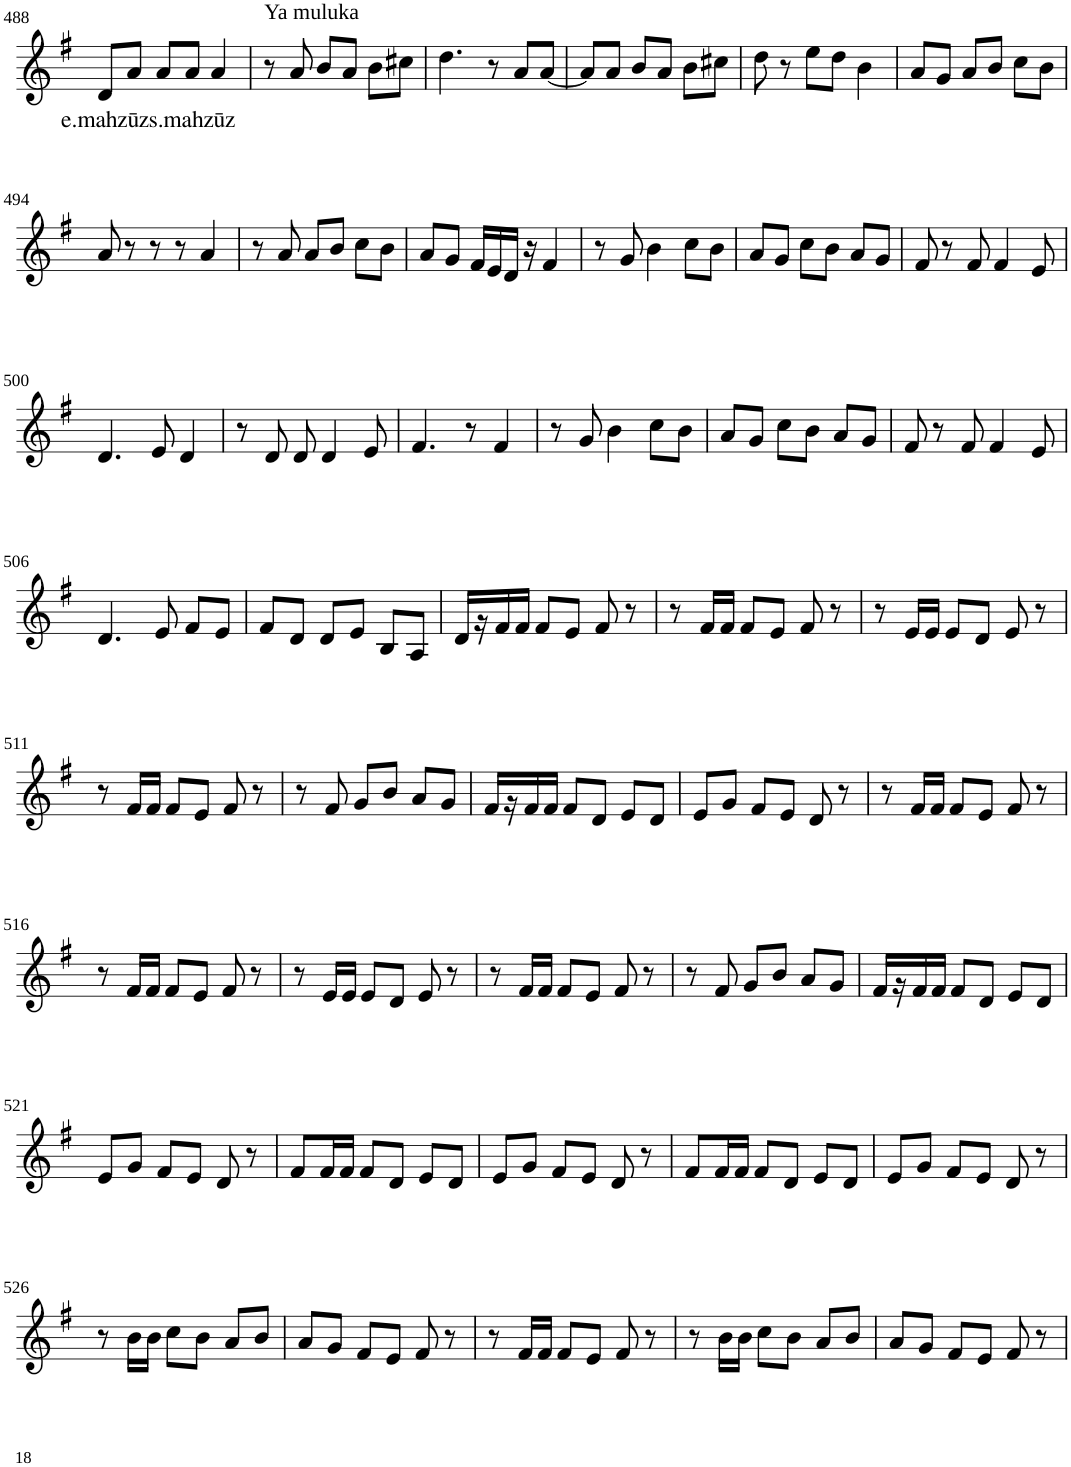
**kern	**text
*part1	*part1
*staff1	*staff1
*I"Violin	*
!!LO:PB:g=z
*clefG2	*
*k[f#]	*
*G:	*
*M3/4	*
=488	=488
!	!LO:LY:b
8d/L	e.mahzūz
8a/J	.
8a/L	.
!	!LO:LY:b
8a/J	s.mahzūz
4a/	.
=489	=489
!LO:TX:a:t=Ya muluka	!
8r	.
8a/	.
8b/L	.
8a/J	.
8b\L	.
8cc#X\J	.
=490	=490
4.dd\	.
8r	.
8a/L	.
[8a/J	.
=491	=491
8a/L]	.
8a/J	.
8b/L	.
8a/J	.
8b\L	.
8cc#X\J	.
=492	=492
8dd\	.
8r	.
8ee\L	.
8dd\J	.
4b\	.
=493	=493
8a/L	.
8g/J	.
8a/L	.
8b/J	.
8cc\L	.
8b\J	.
!!LO:LB:g=z
=494	=494
8a/	.
8r	.
8r	.
8r	.
4a/	.
=495	=495
8r	.
8a/	.
8a/L	.
8b/J	.
8cc\L	.
8b\J	.
=496	=496
8a/L	.
8g/J	.
16f#/LL	.
16e/	.
16d/JJ	.
16r	.
4f#/	.
=497	=497
8r	.
8g/	.
4b\	.
8cc\L	.
8b\J	.
=498	=498
8a/L	.
8g/J	.
8cc\L	.
8b\J	.
8a/L	.
8g/J	.
=499	=499
8f#/	.
8r	.
8f#/	.
4f#/	.
8e/	.
!!LO:LB:g=z
=500	=500
4.d/	.
8e/	.
4d/	.
=501	=501
8r	.
8d/	.
8d/	.
4d/	.
8e/	.
=502	=502
4.f#/	.
8r	.
4f#/	.
=503	=503
8r	.
8g/	.
4b\	.
8cc\L	.
8b\J	.
=504	=504
8a/L	.
8g/J	.
8cc\L	.
8b\J	.
8a/L	.
8g/J	.
=505	=505
8f#/	.
8r	.
8f#/	.
4f#/	.
8e/	.
!!LO:LB:g=z
=506	=506
4.d/	.
8e/	.
8f#/L	.
8e/J	.
=507	=507
8f#/L	.
8d/J	.
8d/L	.
8e/J	.
8B/L	.
8A/J	.
=508	=508
16d/LL	.
16r	.
16f#/	.
16f#/JJ	.
8f#/L	.
8e/J	.
8f#/	.
8r	.
=509	=509
8r	.
16f#/LL	.
16f#/JJ	.
8f#/L	.
8e/J	.
8f#/	.
8r	.
=510	=510
8r	.
16e/LL	.
16e/JJ	.
8e/L	.
8d/J	.
8e/	.
8r	.
!!LO:LB:g=z
=511	=511
8r	.
16f#/LL	.
16f#/JJ	.
8f#/L	.
8e/J	.
8f#/	.
8r	.
=512	=512
8r	.
8f#/	.
8g/L	.
8b/J	.
8a/L	.
8g/J	.
=513	=513
16f#/LL	.
16r	.
16f#/	.
16f#/JJ	.
8f#/L	.
8d/J	.
8e/L	.
8d/J	.
=514	=514
8e/L	.
8g/J	.
8f#/L	.
8e/J	.
8d/	.
8r	.
=515	=515
8r	.
16f#/LL	.
16f#/JJ	.
8f#/L	.
8e/J	.
8f#/	.
8r	.
!!LO:LB:g=z
=516	=516
8r	.
16f#/LL	.
16f#/JJ	.
8f#/L	.
8e/J	.
8f#/	.
8r	.
=517	=517
8r	.
16e/LL	.
16e/JJ	.
8e/L	.
8d/J	.
8e/	.
8r	.
=518	=518
8r	.
16f#/LL	.
16f#/JJ	.
8f#/L	.
8e/J	.
8f#/	.
8r	.
=519	=519
8r	.
8f#/	.
8g/L	.
8b/J	.
8a/L	.
8g/J	.
=520	=520
16f#/LL	.
16r	.
16f#/	.
16f#/JJ	.
8f#/L	.
8d/J	.
8e/L	.
8d/J	.
!!LO:LB:g=z
=521	=521
8e/L	.
8g/J	.
8f#/L	.
8e/J	.
8d/	.
8r	.
=522	=522
8f#/L	.
16f#/L	.
16f#/JJ	.
8f#/L	.
8d/J	.
8e/L	.
8d/J	.
=523	=523
8e/L	.
8g/J	.
8f#/L	.
8e/J	.
8d/	.
8r	.
=524	=524
8f#/L	.
16f#/L	.
16f#/JJ	.
8f#/L	.
8d/J	.
8e/L	.
8d/J	.
=525	=525
8e/L	.
8g/J	.
8f#/L	.
8e/J	.
8d/	.
8r	.
!!LO:LB:g=z
=526	=526
8r	.
16b\LL	.
16b\JJ	.
8cc\L	.
8b\J	.
8a/L	.
8b/J	.
=527	=527
8a/L	.
8g/J	.
8f#/L	.
8e/J	.
8f#/	.
8r	.
=528	=528
8r	.
16f#/LL	.
16f#/JJ	.
8f#/L	.
8e/J	.
8f#/	.
8r	.
=529	=529
8r	.
16b\LL	.
16b\JJ	.
8cc\L	.
8b\J	.
8a/L	.
8b/J	.
=530	=530
8a/L	.
8g/J	.
8f#/L	.
8e/J	.
8f#/	.
8r	.
=	=
*-	*-
